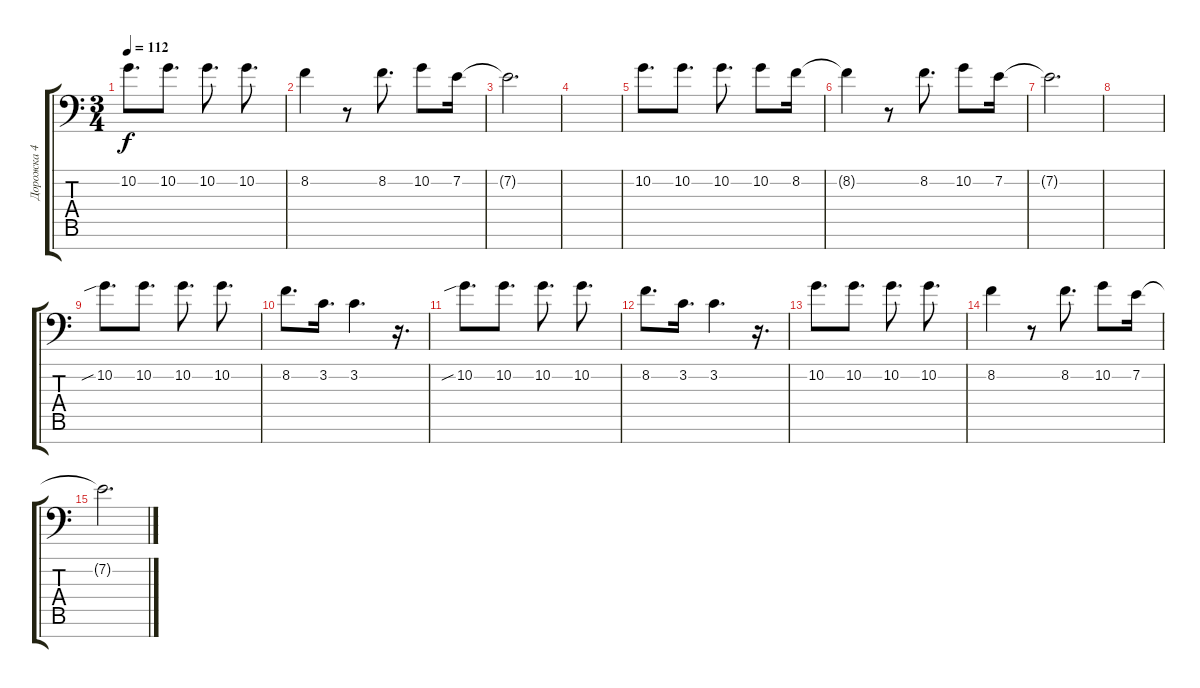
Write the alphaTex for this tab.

\track ("Дорожка 4" "Дорожка 4") {instrument clarinet}
\staff {score tabs}
\tuning (D4 A3 F3 C3 G2 D2 A1) {hide}
\ts (3 4)
\tempo 112
\clef f4
\ks c
10.2.8{d dy f} 10.2.8{d} 10.2.8{d} 10.2.8{d} |
8.2.4 r.8 8.2.8{d} 10.2.8 7.2.16 |
7.2{t}.2{d} |
|
10.2.8{d} 10.2.8{d} 10.2.8{d} 10.2.8 8.2.16 |
8.2{t}.4 r.8 8.2.8{d} 10.2.8 7.2.16 |
7.2{t}.2{d} |
|
10.2{sib}.8{d} 10.2.8{d} 10.2.8{d} 10.2.8{d} |
8.2.8{d} 3.2.16{d} 3.2.4{d} r.16{d} |
10.2{sib}.8{d} 10.2.8{d} 10.2.8{d} 10.2.8{d} |
8.2.8{d} 3.2.16{d} 3.2.4{d} r.16{d} |
10.2.8{d} 10.2.8{d} 10.2.8{d} 10.2.8{d} |
8.2.4 r.8 8.2.8{d} 10.2.8 7.2.16 |
7.2{t}.2{d}
